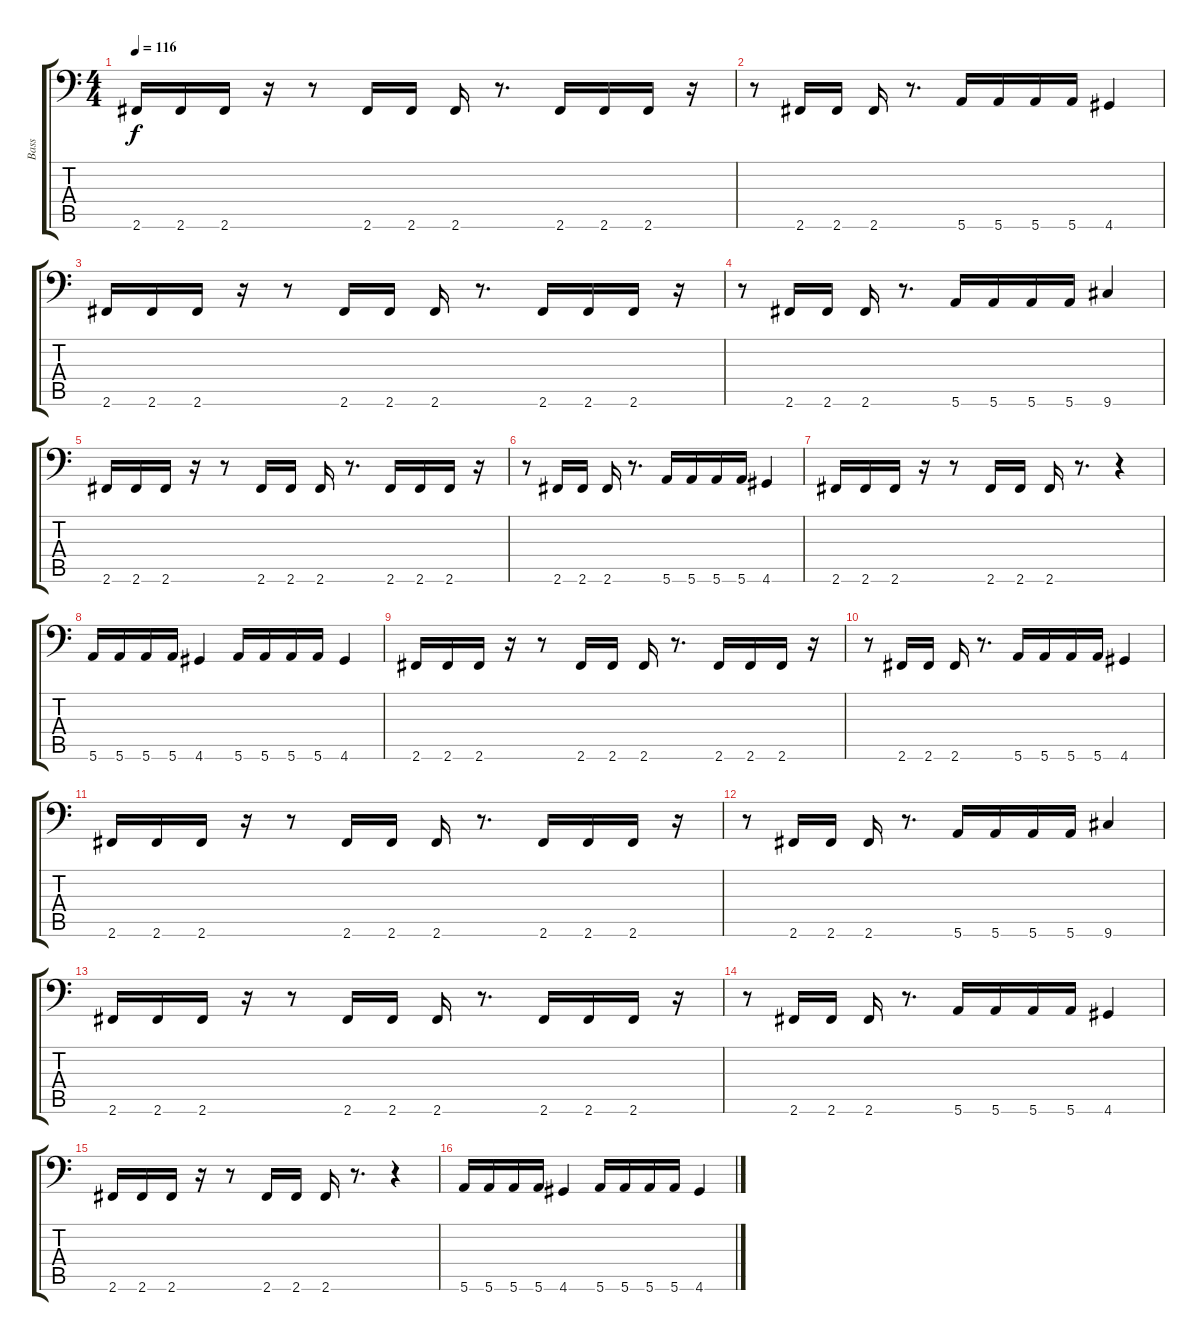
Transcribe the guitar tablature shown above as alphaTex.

\track ("Bass" "Bass") {instrument slapbass1}
\staff {score tabs}
\tuning (E3 B2 G2 D2 A1 E1) {hide}
\ts (4 4)
\tempo 116
\clef f4
\ks c
2.6.16{dy f instrument slapbass1} 2.6.16 2.6.16 r.16 r.8 2.6.16 2.6.16 2.6.16 r.8{d} 2.6.16 2.6.16 2.6.16 r.16 |
r.8 2.6.16 2.6.16 2.6.16 r.8{d} 5.6.16 5.6.16 5.6.16 5.6.16 4.6.4 |
2.6.16 2.6.16 2.6.16 r.16 r.8 2.6.16 2.6.16 2.6.16 r.8{d} 2.6.16 2.6.16 2.6.16 r.16 |
r.8 2.6.16 2.6.16 2.6.16 r.8{d} 5.6.16 5.6.16 5.6.16 5.6.16 9.6.4 |
2.6.16 2.6.16 2.6.16 r.16 r.8 2.6.16 2.6.16 2.6.16 r.8{d} 2.6.16 2.6.16 2.6.16 r.16 |
r.8 2.6.16 2.6.16 2.6.16 r.8{d} 5.6.16 5.6.16 5.6.16 5.6.16 4.6.4 |
2.6.16 2.6.16 2.6.16 r.16 r.8 2.6.16 2.6.16 2.6.16 r.8{d} r.4 |
5.6.16 5.6.16 5.6.16 5.6.16 4.6.4 5.6.16 5.6.16 5.6.16 5.6.16 4.6.4 |
2.6.16 2.6.16 2.6.16 r.16 r.8 2.6.16 2.6.16 2.6.16 r.8{d} 2.6.16 2.6.16 2.6.16 r.16 |
r.8 2.6.16 2.6.16 2.6.16 r.8{d} 5.6.16 5.6.16 5.6.16 5.6.16 4.6.4 |
2.6.16 2.6.16 2.6.16 r.16 r.8 2.6.16 2.6.16 2.6.16 r.8{d} 2.6.16 2.6.16 2.6.16 r.16 |
r.8 2.6.16 2.6.16 2.6.16 r.8{d} 5.6.16 5.6.16 5.6.16 5.6.16 9.6.4 |
2.6.16 2.6.16 2.6.16 r.16 r.8 2.6.16 2.6.16 2.6.16 r.8{d} 2.6.16 2.6.16 2.6.16 r.16 |
r.8 2.6.16 2.6.16 2.6.16 r.8{d} 5.6.16 5.6.16 5.6.16 5.6.16 4.6.4 |
2.6.16 2.6.16 2.6.16 r.16 r.8 2.6.16 2.6.16 2.6.16 r.8{d} r.4 |
5.6.16 5.6.16 5.6.16 5.6.16 4.6.4 5.6.16 5.6.16 5.6.16 5.6.16 4.6.4
